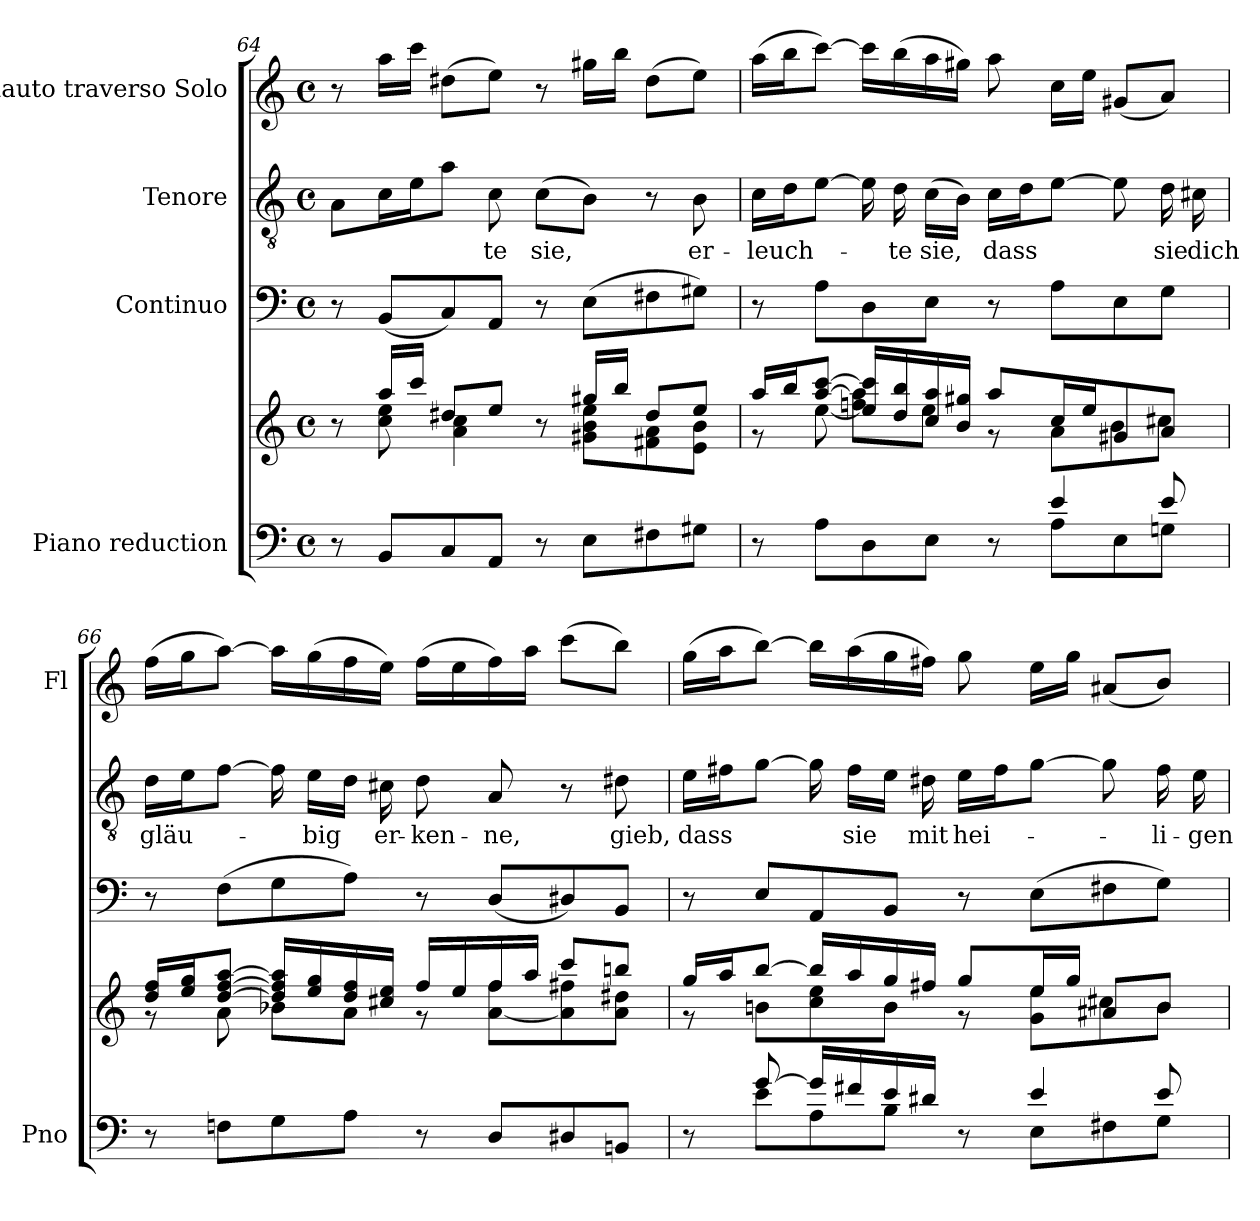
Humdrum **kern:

**kern	**kern	**kern	**kern	**text	**kern
*part4	*part4	*part3	*part2	*part2	*part1
*staff5	*staff4	*staff3	*staff2	*staff2	*staff1
*I"Piano reduction	*	*I"Continuo	*I"Tenore	*	*I"Flauto traverso Solo
*I'Pno	*	*	*	*	*I'Fl
!!LO:LB:g=z
*clefF4	*clefG2	*clefF4	*clefGv2	*	*clefG2
*k[]	*k[]	*k[]	*k[]	*	*k[]
*M4/4	*M4/4	*M4/4	*M4/4	*	*M4/4
*met(c)	*met(c)	*met(c)	*met(c)	*	*met(c)
=64	=64	=64	=64	=64	=64
*	*^	*	*	*	*
8r	8r	8ryy	8r	8A\L	.	8r
8BB/L	16aa/LL	8cc\ 8ee\	(8BB/L	16c\L	.	16aa\LL
.	16ccc/JJ	.	.	16e\J	.	16ccc\JJ
8C/	8dd#X/L	4a\ 4cc\	8C/)	8a\J	.	(8dd#X\L
!	!	!	!	!	!LO:LY:b	!
8AA/J	8ee/J	.	8AA/J	8c\	te	8ee\J)
!	!	!	!	!	!LO:LY:b	!
8r	8r	8ryy	8r	(8c\L	sie,	8r
8E\L	16gg#X/LL	8g#X\ 8b\ 8ee\L	(8E\L	8B\J)	.	16gg#X\LL
.	16bb/JJ	.	.	.	.	16bb\JJ
8F#X\	8dd#/L	8f#X\ 8a\	8F#X\	8r	.	(8dd#\L
!	!	!	!	!	!LO:LY:b	!
8G#X\J	8ee/J	8e\ 8b\J	8G#X\J)	8B\	er-	8ee\J)
=65	=65	=65	=65	=65	=65	=65
*^	*	*	*	*	*	*
!	!	!	!	!	!	!LO:LY:b	!
8r	8ryy	16aa/LL	8r	8r	16c\LL	-leuch-	(16aa\LL
.	.	16bb/J	.	.	16d\J	.	16bb\J
8ryy	8A\L	[8aa/ [8ccc/J	[8ee\	8A\L	[8e\J	.	[8ccc\J)
4ryy	8D\	16ee/] 16ccc/]LL	8ffn\ 8aa\]L	8D\	16e\]	.	16ccc\LL]
!	!	!	!	!	!	!LO:LY:b	!
.	.	16dd/ 16bb/	.	.	16d\	-te	(16bb\
!	!	!	!	!	!	!LO:LY:b	!
.	8E\J	16cc/ 16aa/	8ee\J	8E\J	(16c\LL	sie,	16aa\
.	.	16b/ 16gg#X/JJ	.	.	16B\JJ)	.	16gg#X\JJ)
!	!	!	!	!	!	!LO:LY:b	!
8r	8ryy	8aa/L	8r	8r	16c\LL	dass	8aa\
.	.	.	.	.	16d\J	.	.
4e/	8A\L	16cc/L	8a\L	8A\L	[8e\J	.	16cc\LL
.	.	16ee/J	.	.	.	.	16ee\JJ
.	8E\	8g#X/	8b\	8E\	8e\]	.	(8g#X/L
!	!	!	!	!	!	!LO:LY:b	!
8e/	8Gn\J	8a/J	8cc#X\J	8G\J	16d\	sie	8a/J)
!	!	!	!	!	!	!LO:LY:b	!
.	.	.	.	.	16c#X\	dich	.
*v	*v	*	*	*	*	*	*
=66	=66	=66	=66	=66	=66	=66
!	!	!	!	!	!LO:LY:b	!
8r	16dd/ 16ff/LL	8r	8r	16d\LL	gläu-	(16ff\LL
.	16ee/ 16gg/J	.	.	16e\J	.	16gg\J
8Fn\L	[8dd/ [8ff/ [8aa/J	8a\	(8F\L	[8f\J	.	[8aa\J)
8G\	16dd/] 16ff/] 16aa/]LL	8b-X\L	8G\	16f\]	.	16aa\LL]
!	!	!	!	!	!LO:LY:b	!
.	16ee/ 16gg/	.	.	16e\LL	-big	(16gg\
8A\J	16dd/ 16ff/	8a\J	8A\J)	16d\JJ	.	16ff\
!	!	!	!	!	!LO:LY:b	!
.	16cc#X/ 16ee/JJ	.	.	16c#X\	er-	16ee\JJ)
!	!	!	!	!	!LO:LY:b	!
8r	16ff/LL	8r	8r	8d\	-ken-	(16ff\LL
.	16ee/	.	.	.	.	16ee\
!	!	!	!	!	!LO:LY:b	!
8D/L	16ff/	[8a\ 8ff\L	(8D/L	8A/	-ne,	16ff\)
.	16aa/JJ	.	.	.	.	16aa\JJ
8D#X/	8ccc/L	8a\] 8ff#X\	8D#X/)	8r	.	(8ccc\L
!	!	!	!	!	!LO:LY:b	!
8BBn/J	8bbn/J	8a\ 8dd#X\J	8BB/J	8d#X\	gieb,	8bb\J)
=67	=67	=67	=67	=67	=67	=67
*^	*	*	*	*	*	*
!	!	!	!	!	!	!LO:LY:b	!
8r	8ryy	16gg/LL	8r	8r	16e\LL	-dass	(16gg\LL
.	.	16aa/J	.	.	16f#X\J	.	16aa\J
[8g/	8e\L	[8bb/J	8bn\L	8E/L	[8g\J	.	[8bb\J)
16g/LL]	8A\	16bb/LL]	8cc\ 8ee\	8AA/	16g\]	.	16bb\LL]
!	!	!	!	!	!	!LO:LY:b	!
16f#X/	.	16aa/	.	.	16f#\LL	sie	(16aa\
16e/	8B\J	16gg/	8b\J	8BB/J	16e\JJ	.	16gg\
!	!	!	!	!	!	!LO:LY:b	!
16d#X/JJ	.	16ff#X/JJ	.	.	16d#X\	mit	16ff#X\JJ)
!	!	!	!	!	!	!LO:LY:b	!
8r	8ryy	8gg/L	8r	8r	16e\LL	hei-	8gg\
.	.	.	.	.	16f#\J	.	.
4e/	8E\L	16ee/L	8g\ 8ee\L	(8E\L	[8g\J	.	16ee\LL
.	.	16gg/JJ	.	.	.	.	16gg\JJ
.	8F#X\	8a#X/L	8cc#X\	8F#X\	8g\]	.	(8a#X/L
!	!	!	!	!	!	!LO:LY:b	!
8e/	8G\J	8b/J	8b\J	8G\J)	16f#\	li-	8b/J)
!	!	!	!	!	!	!LO:LY:b	!
.	.	.	.	.	16e\	gen	.
*v	*v	*	*	*	*	*	*
*	*v	*v	*	*	*	*
=	=	=	=	=	=
*-	*-	*-	*-	*-	*-
